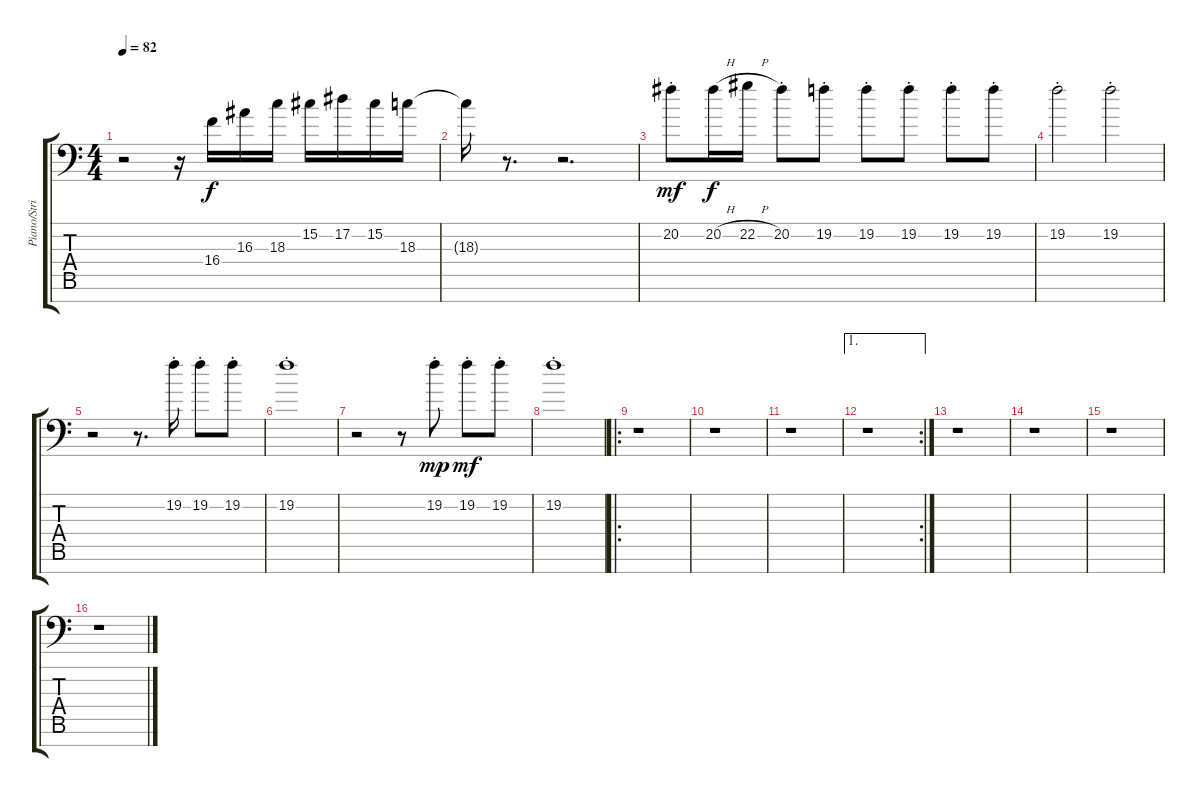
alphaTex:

\track ("Piano/Strings" "Piano/Stri") {instrument stringensemble1}
\staff {score tabs}
\tuning (Eb4 Bb3 Gb3 Db3 Ab2 Eb2 Ab1) {hide}
\ts (4 4)
\tempo 82
\clef f4
\ks c
r.2{dy mf} r.16 16.4.16{dy f} 16.3.16 18.3.16 15.2.16 17.2.16 15.2.16 18.3.16 |
18.3{t}.16 r.8{d} r.2{d} |
20.2{st}.8{dy mf} 20.2{h}.16{dy f} 22.2{h}.16 20.2{st}.8 19.2{st}.8 19.2{st}.8 19.2{st}.8 19.2{st}.8 19.2{st}.8 |
19.2{st}.2 19.2{st}.2 |
r.2 r.8{d} 19.2{st}.16 19.2{st}.8 19.2{st}.8 |
19.2{st}.1 |
r.2 r.8 19.2{st}.8{dy mp} 19.2{st}.8{dy mf} 19.2{st}.8 |
19.2{st}.1 |
\ro
r.1 |
r.1 |
r.1 |
\ae 1
\rc 2
r.1 |
r.1 |
r.1 |
r.1 |
r.1
